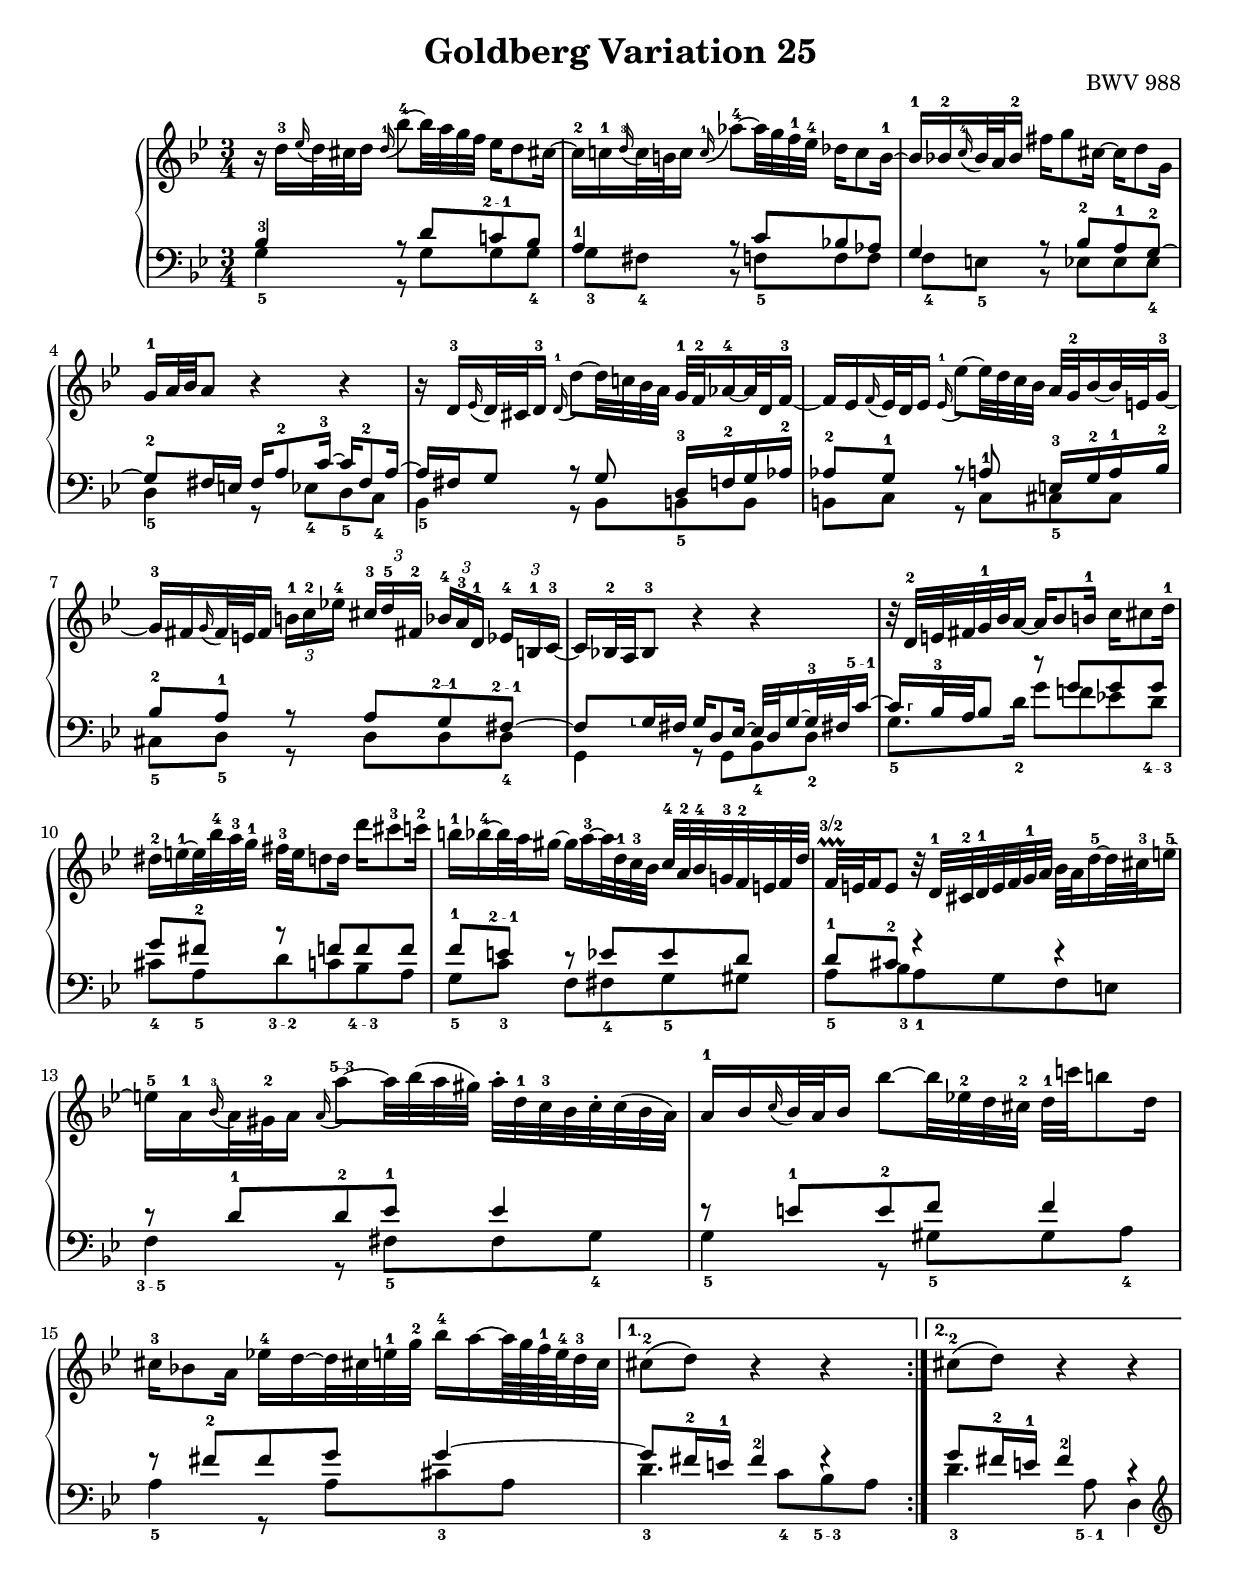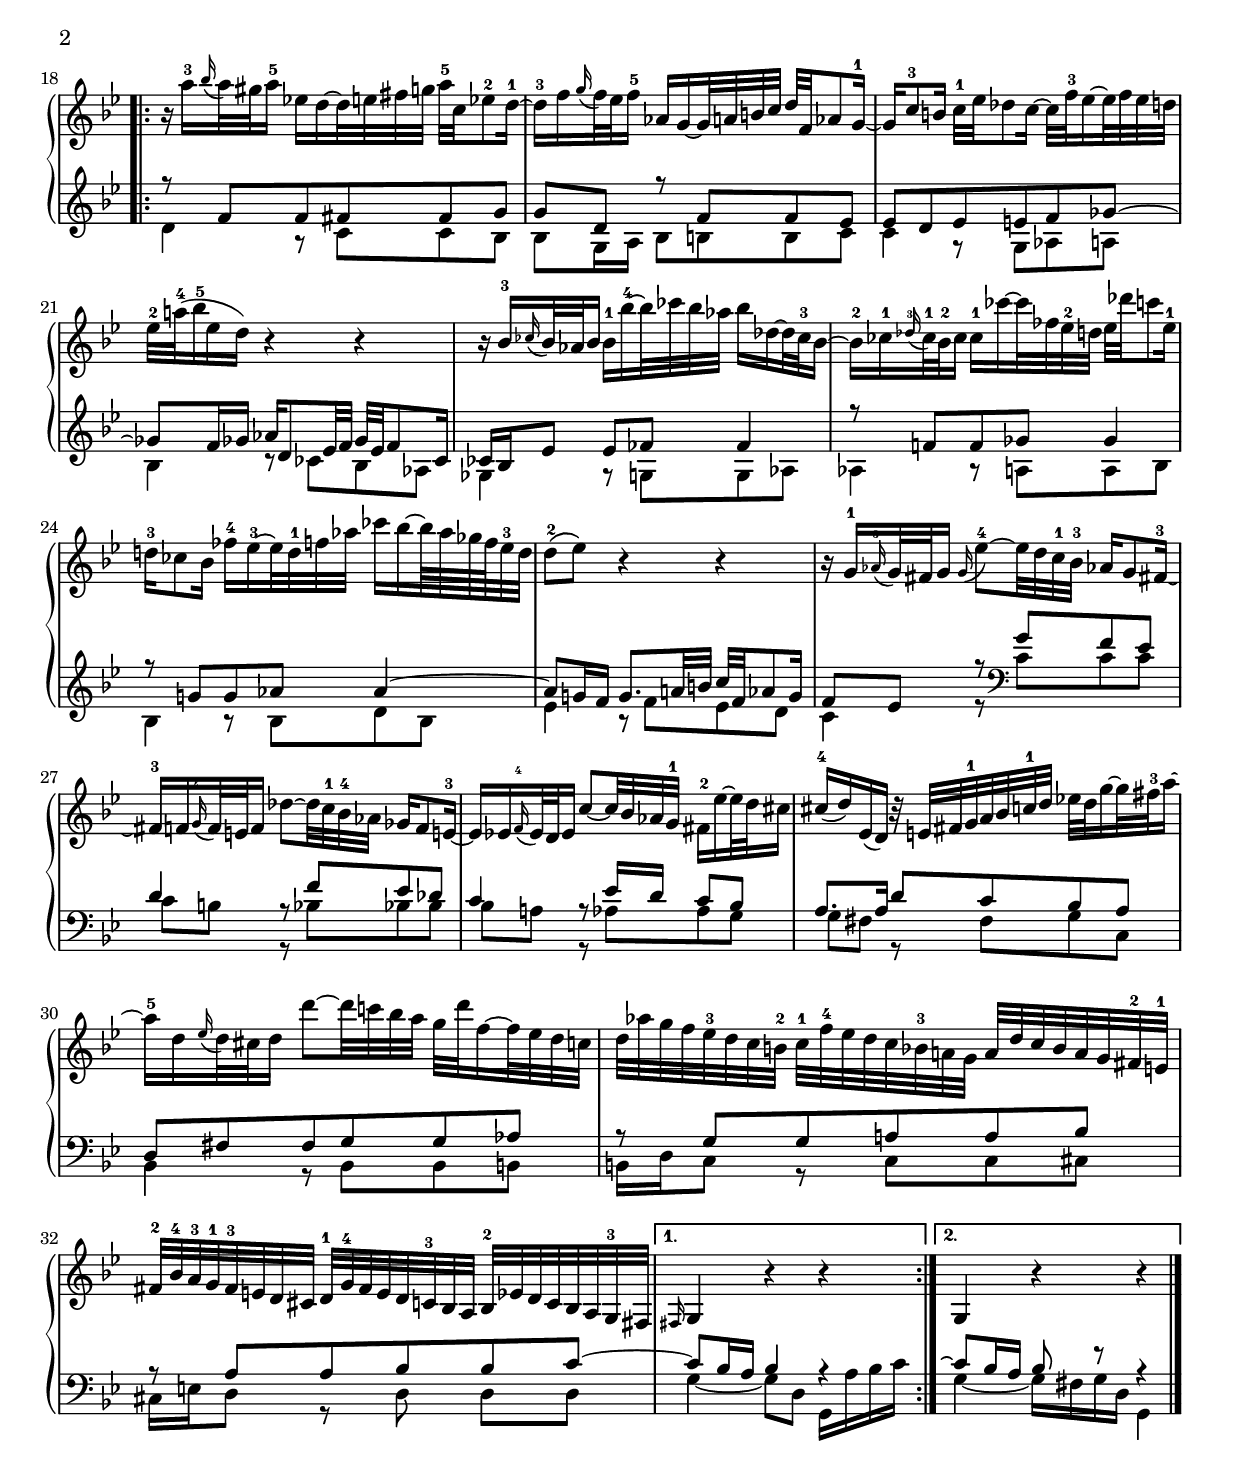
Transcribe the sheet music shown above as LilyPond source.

\version "2.16.1"

\paper {
	%top-system-spacing #'basic-distance = #0.0
	indent = 0.0
	%line-width = 20.0\cm
	ragged-bottom = ##t
	ragged-last-bottom = ##t
}

#(set-default-paper-size "a4")

#(set-global-staff-size 19)

\header {
	title = "Goldberg Variation 25"
	%subtitle = "\"Goldberg Variationen\""
	%piece = "Variatio 25. a 2 Clav."
	%mutopiatitle = "Goldberg Variations - 25"
	%composer = "Johann Sebastian Bach (1685-1750)"
	%mutopiacomposer = "BachJS"
	opus = "BWV 988"
	%date = "1741"
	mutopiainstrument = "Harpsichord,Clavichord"
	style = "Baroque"
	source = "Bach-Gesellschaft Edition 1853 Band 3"
	%copyright = "Creative Commons Attribution-ShareAlike 3.0"
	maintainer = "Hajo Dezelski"
	%maintainerEmail = "dl1sdz (at) gmail.com"

 %footer = "Mutopia-2013/01/22-1419"
 %tagline = \markup { \override #'(box-padding . 1.0) \override #'(baseline-skip . 2.7) \box \center-column { \small \line { Sheet music from \with-url #"http://www.MutopiaProject.org" \line { \concat { \teeny www. \normalsize MutopiaProject \teeny .org } \hspace #0.5 } • \hspace #0.5 \italic Free to download, with the \italic freedom to distribute, modify and perform. } \line { \small \line { Typeset using \with-url #"http://www.LilyPond.org" \line { \concat { \teeny www. \normalsize LilyPond \teeny .org }} by \concat { \maintainer . } \hspace #0.5 Copyright © 2013. \hspace #0.5 Reference: \footer } } \line { \teeny \line { Licensed under the Creative Commons Attribution-ShareAlike 3.0 (Unported) License, for details \concat { see: \hspace #0.3 \with-url #"http://creativecommons.org/licenses/by-sa/3.0" http://creativecommons.org/licenses/by-sa/3.0 } } } } }
}

soprano = \relative d'' {
	\repeat volta 2 { %begin repeated section
		r16 d16-3 [ \appoggiatura es16 d32 cis d16 ] \once \override Slur #'direction = #UP \appoggiatura d16-1 bes'8-4 ~ [ bes32 a g f ] es16 [ d8 cis!16 ~ ] | \noBreak % 1
		cis16-2 [ c-1 \appoggiatura d16-3 c32 b c16 ]  \appoggiatura  c16-1 as'8-4 ~ [ as32 g f-1 es-4 ] des16 [ c8 b16-1 ~ ] | \noBreak % 2
		b16-1 [ bes-2  \appoggiatura  c16-4 bes32 a bes16-2 ] fis' [ g8 cis,16 ~ ] cis [ d8 g,16 ] |% 3
		g16-1 [ a32 bes a8 ] r4 r4 | \noBreak % 4
		r16 d,16-3 [ \appoggiatura ees16 d32 cis d16-3 ] \appoggiatura d16-1 d'8 ~ [ d32 c! bes a ] g-1 [ f-2 as16-4 ~ as32 d, f16-3 ~ ] |  \noBreak% 5
		f16 [ es  \appoggiatura  f16 es32 d es16 ] \appoggiatura es16-1  es'8 ~ [ es32 d c bes ] a32 [ g-2 bes16 ~ bes32 e,32 g16-3 ~] |  % 6
		g16-3 [ fis \appoggiatura g16 fis32 e fis16 ] 
		\times 2/3 { b16-1 [ c-2 es!-4 ] } 
		\times 2/3 { cis16-3  [d-5 fis,!-2 ] } 
		\times 2/3 { bes16-4 [ a-3 d,-1] } 
		\times 2/3 { es16-4 [ b-1 c-3 ~ ] } | \noBreak% 7
		c16 [ bes!32-2 a bes8-3 ] r4 r4 | \noBreak% 8
		r32 d32-2 [ e fis g-1 bes  a16 ~ ] a16 [ bes8 b16-1 ] c16 [ cis8 d16-1 ] | \break % 9
		dis16-2 [ e-1 ~ e32 bes'-4 a-3 g-1 ] fis-3 [ e d8 d16 ] d' [ cis8-3 c16-2 ] | % 10
		b16-1 [ bes-4 ~ bes32 a gis16 ~ ] gis [ a-3 ~ a32 d,-1 c-3 bes ] c-4 [ a-2 bes-4 g!-3 f-2 e f d' ] | \noBreak% 11
		f,32 \prallprall\finger "3/2" [ e f16 e8 ] r32 d32-1 [ cis-2 d-1 e f g-1 a ] bes [ a d16-5 ~ d32 cis-3 e16-5 ~ ] | % 12
		e16-5 [ a,-1 \appoggiatura bes16-3 a32 gis-2 a16 ] \once \override Slur #'direction = #UP  \appoggiatura a16 a'8\finger "5--3" ~ [ a32 bes (a gis ) ] a-. [ d,-1 c-3 bes c-. c (bes a ) ] | % 13
		a16-1 [ bes \appoggiatura c16 bes32 a bes16 ] bes'8 ~ [ bes32 es,!-2 d cis-2 ] d-1 [ c'! b8 d,16 ] | % 14
		cis16-3 [ bes!8 a16 ] es'!16-4 [ d ~ d32 cis! e-1 g-2 ] bes16-4 [ a ~ a64 g f-1 e-4 d32-3 cis ] | % 15 
	} %end of repeated section
	
	\alternative {
		{cis8-2\( [ d\) ] r4 r4 }
		{cis8-2\( [ d\) ] r4 r4 }
	}

 	\repeat volta 2 { %begin repeated section
 	    \pageBreak
		r16 a'16-3 [ \appoggiatura  bes16  a32 gis a16-5 ] es! [ d ~ d32 e fis g ] a-5 [ c, es8-2 d16-1 ~ ] | % 17
		d16-3 [ f  \appoggiatura g16 f32 es f16-5 ] as, [ g ~ g32 a b c ] d [ f, as8 g16-1 ~ ] | \noBreak% 18
		g16 [ c8-3 b16 ] c32-1 [ es des8 c16 ~ ] c32 [ f-3 es16 ~ es32 f es d ] | % 19
		es32-2 [ a!-4 ( bes16-5 es, d ) ] r4 r4 | % 20
		r16 bes16-3 [ \appoggiatura ces16 bes32 as bes16 ] bes-1 [ bes'-4 ~ bes32 ces bes as ] bes16 [ des, ~ des32 ces-3 bes16 ~ ] | \noBreak% 21
		bes16-2 [ ces-1  \appoggiatura des16-3 ces32-1 bes-2 ces16 ] ces-1 [ ces' ~ ces32 fes, es-2 d] es [ des' c8 es,16-1 ] | % 22
		d!16-3 [ ces8 bes16 ] fes'-4 [ es-3 ~ es32 d-1 f as ] ces16 [ bes ~ bes64 as64 ges64 f64 es32-3 d ] | % 23
		d8-2\( [ es8\) ] r4 r4 | \noBreak % 24
		r16 g,16-1 [ \appoggiatura as16-3 g32 fis g16 ] \once \override Slur #'direction = #UP \appoggiatura g16 es'8-4 ~ [ es32 d c-1 bes-3 ] as!16 [ g8 fis!16-3 ] ~ | % 25
		fis16-3 [ f \appoggiatura g16-4 f32 e f16 ] des'8 ~ [ des32 c-1 bes-4 as ] ges16 [ f8 e!16-3 ~ ] | % 26
		e16 [ es  \appoggiatura     f16  -\tweak Y-offset 4 -4   es32 d es16 ] c'8 ~ [ c32 bes as g-1 ] fis16-2 [ es' ~ es32 d cis16 ] | \noBreak % 27
		cis16-4 [ (d) es, (d) ] r32 e32 [ fis g-1 a bes c-1 d ] es! [ d g16 ~ g32 fis-3 a16 ~ ] | % 28
		a16-5 [ d,  \appoggiatura es16 d32 cis d16 ] d'8 ~ [ d32 c! bes a ] g [ d' f,16 ~ f32 es d c ] | % 29
		d32 [ as' g f es-3 d c b-2 ] c-1 [ f-4 es d c bes-3 a! g ] a [ d c bes a g fis-2 e-1 ] | % 30
		fis32-2 [ bes-4 a-3 g-1 fis-3 e d cis ] d-1 [ g-4 fis e d c-3 bes a ] bes-2 [ es d c bes a g-3 fis ] | % 31	
	} %end repeated section

	\alternative {
		{ \grace fis16  g4 r4 r4 |} % 32 % \grace fis16
		{ g4 r4 r4 \bar "|." |}% 32 
	}
}

%%
%% Bass Clef
%% 

bassOne = \relative c' {
	\repeat volta 2 { %begin repeated section
		\stemUp
		bes4-3 r8 d8 [ c!\finger "2 - 1" bes ] | % 1
		a4-1 r8 c8 [ bes! as ] | % 2
		g4 r8 bes8-2 [ a-1 g-2 ~ ] | % 3
		g8-2 [ fis16 e ] fis [ a8-2 c16-3 ~ ] c [ fis,8-2 a16 ~ ] | % 4
		a16 [ fis g8 ] r8 g8 d16-3 [ f-2 g as-2 ] | % 5
		as8-2 [ g-1 ] r8 a-1 e16-3 [ g-2 a-1 bes-2 ] | % 6
		bes8-2 [ a-1 ] r8 a [ g\finger "2--1" fis\finger "2 - 1" ~ ] | % 7
		fis8 
		[
		\set fingeringOrientations = #'(left) 
		< g\finger "⸤">16  fis 
		]
		
	
		g[ d8 es16 ~ ] es32 [ d g16 ~ g32-3 fis! c'16\finger "5 - 1"  ~ ] | % 8
		\set fingeringOrientations = #'(right) 
		< c\finger "⸢">16   
	       [ bes32-3 a bes8 ] r8 g' [ g g ] | \break %9
		g8 [ fis-2 ] r8 f [ f f ] | % 10
		f8-1 [ e\finger "2 - 1" ] r8 es [ es d ] | % 11
		d8-1 [ cis-2 ] r4 r4 | % 12
		r8 d8-1 [ d-2 es-1 ] es4 | % 13
		r8 e8-1 [ e-2 f ] f4 | % 14
		r8 fis8-2 [ fis g ] g4 ~ | % 15
	} %end of repeated section

	\alternative { 
		{ g8 [ fis16-2 e-1 ] fis4-2 fis4\rest }
		{ g8 [ fis16-2 e-1 ] fis4-2 r4 }
	}
 
	\repeat volta 2 { %begin repeated section
		r8 f8 [ f fis fis g ] | % 17
		g8 [ d ] r8 f8 [ f es ] | % 18
		es8 [ d es e f ges ~] | % 19
		ges8 [ f16 ges ] as [ d,8 es32 f ] ges [ es f8 ces16 ] | % 20
		ces16 [ bes es8 ] es [ fes ] fes4 | % 21
		r8 f! [ f ges ] ges4 | % 22
		r8 g! [ g as ] as4 ~ | % 23
		as8 [ g!16 f ] g8. [ a32 b ] c [ f, as8 g16 ] | % 24
		f8 [ es ] r8 \clef "bass" g [ f es ] | % 25
		d4 r8 f8 [ es des ] | % 26
		c4 r8 es16 [ d ] c8 [ bes ] | % 27
		a8. [ a16 ] d8 [ c bes a ] | % 28
		d,8 [ fis fis g g as ] | % 29
		r8 g [ g a! a bes ] | % 30
		r8 a [ a bes bes c ~ ] | % 31
	} %end repeated section

	\alternative {
		{c8 [ bes16 a ] bes4 r4 |} % 32
		{c8\repeatTie [ bes16 a ] bes8 r8 r4 |} % 34
	}
}

bassTwo = \relative g {
	\repeat volta 2 { %begin repeated section
		\stemDown	 
		g4-5 r8 g8 [ g g-4 ] | % 1
		g8-3 [ fis-4 ] b, \rest f'-5 [ f f ] | % 2
		f8-4 [ e-5 ] b8\rest es8 [ es es-4 ] | % 3
		d4-5 r8 es8-4 [ d-5  c-4 ] | % 4
		bes4-5 r8 bes8 [ b-5 b ] | % 5
		b8 [ c ] r8 c8 [ cis-5 cis ] | % 6
		cis8-5 [ d-5 ] r8 d [ d d-4 ] | % 7
		g,4 r8 g [ bes-4 d-2 ] | % 8
		g8.-5 [ d'16-2 ] g8 [ f! es! d\finger "4 - 3" ] | % 9
		cis8-4 [ a-5 d\finger "3 - 2" c bes\finger "4 - 3" a ] | % 10
		g8-5 [ c-3 ] f, [ fis-4 g-5 gis ] | % 11
		a8-5 [ bes-3 a-1 g f e ] | % 12
		f4\finger "3 - 5" r8 fis8-5 [ fis g-4 ] | % 13
		g4-5 r8 gis8-5 [ gis a-4 ] | % 14
		a4-5 r8 a8 [ cis-3 a ] | % 15
	} %end of repeated section

	\alternative { 
		{ d4.-3 c8-4 [ bes\finger "5 - 3" a ] | } % 16
		{ d4.-3 a8\finger "5 - 1" d,4 | } % 16
	}
 
	\repeat volta 2 { %begin repeated section
		\clef "treble" 
		d'4 r8 c [ c bes ] | % 17
		bes8 [ g16 a ] bes8 [ b b c ] | % 18
		c4 r8 g8 [ as a ] | % 19
		bes4 r8 ces8 [ bes as] | % 20
		ges4 r8 g8 [ g  as ] | % 21
		as4 r8 a8 [ a bes ] | % 22
		bes4 r8 bes8 [ d bes ] | % 23
		es4 r8 f8 [ es  d ] | % 24
		c4 r8 \clef "bass" c8 [ c c ] | % 25
		c8 [ b ] r8 bes8 [ bes! bes ] | % 26
		bes8 [ a! ] r8 as8 [ as g ] | % 27
		g8 [ fis ] r8 fis8 [ g c, ] | % 28
		bes4 r8 bes8 [ bes b ] | % 29
		b16 [ d c8 ] r8 c8 [ c cis ] | % 30
		cis16 [ e d8 ] r8 d8 d [ d ] | % 31
	} %end repeated section
	
	\alternative {
		{ g4 ~ g8 [ d ] g,16 [ a' bes c ] |} % 32
		{ g4 ~ g16 [ fis g d ] g,4 |} % 32
	}
}

bass = << \bassOne \\ \bassTwo>>

%% Merge score - Piano staff

\score {
	\context PianoStaff <<
	%\set PianoStaff.instrumentName = "Clavier "
	\set PianoStaff.midiInstrument = "harpsichord"
	\new Staff = "upper" { \clef "treble" \key g \minor \time 3/4 \soprano }
	\new Staff = "lower" { \clef "bass" \key g \minor \time 3/4 \bass }
		% \clef "bass" \key bes \major \time 3/4 
	>>
	\layout{ }
	\midi { }
}
